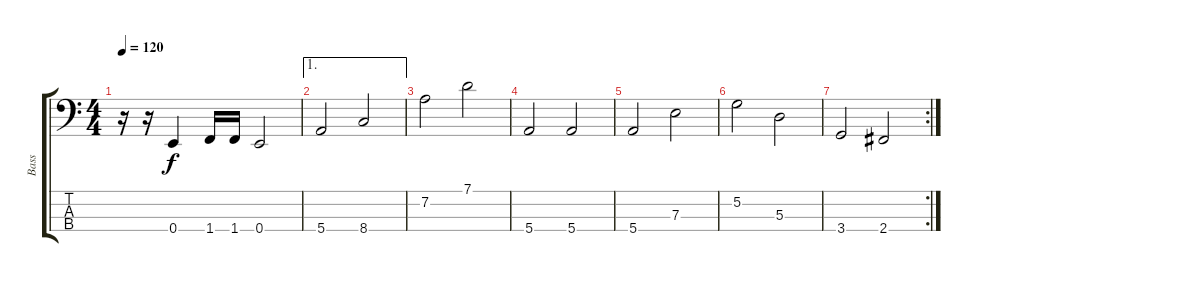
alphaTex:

\track ("Bass" "Bass") {instrument electricbassfinger}
\staff {score tabs}
\tuning (G2 D2 A1 E1) {hide}
\ts (4 4)
\tempo 120
\clef f4
\ks c
r.16{dy f} r.16 0.4.4 1.4.16 1.4.16 0.4.2 |
\ae 1
5.4.2 8.4.2 |
7.2.2 7.1.2 |
5.4.2 5.4.2 |
5.4.2 7.3.2 |
5.2.2 5.3.2 |
\rc 2
3.4.2 2.4.2
